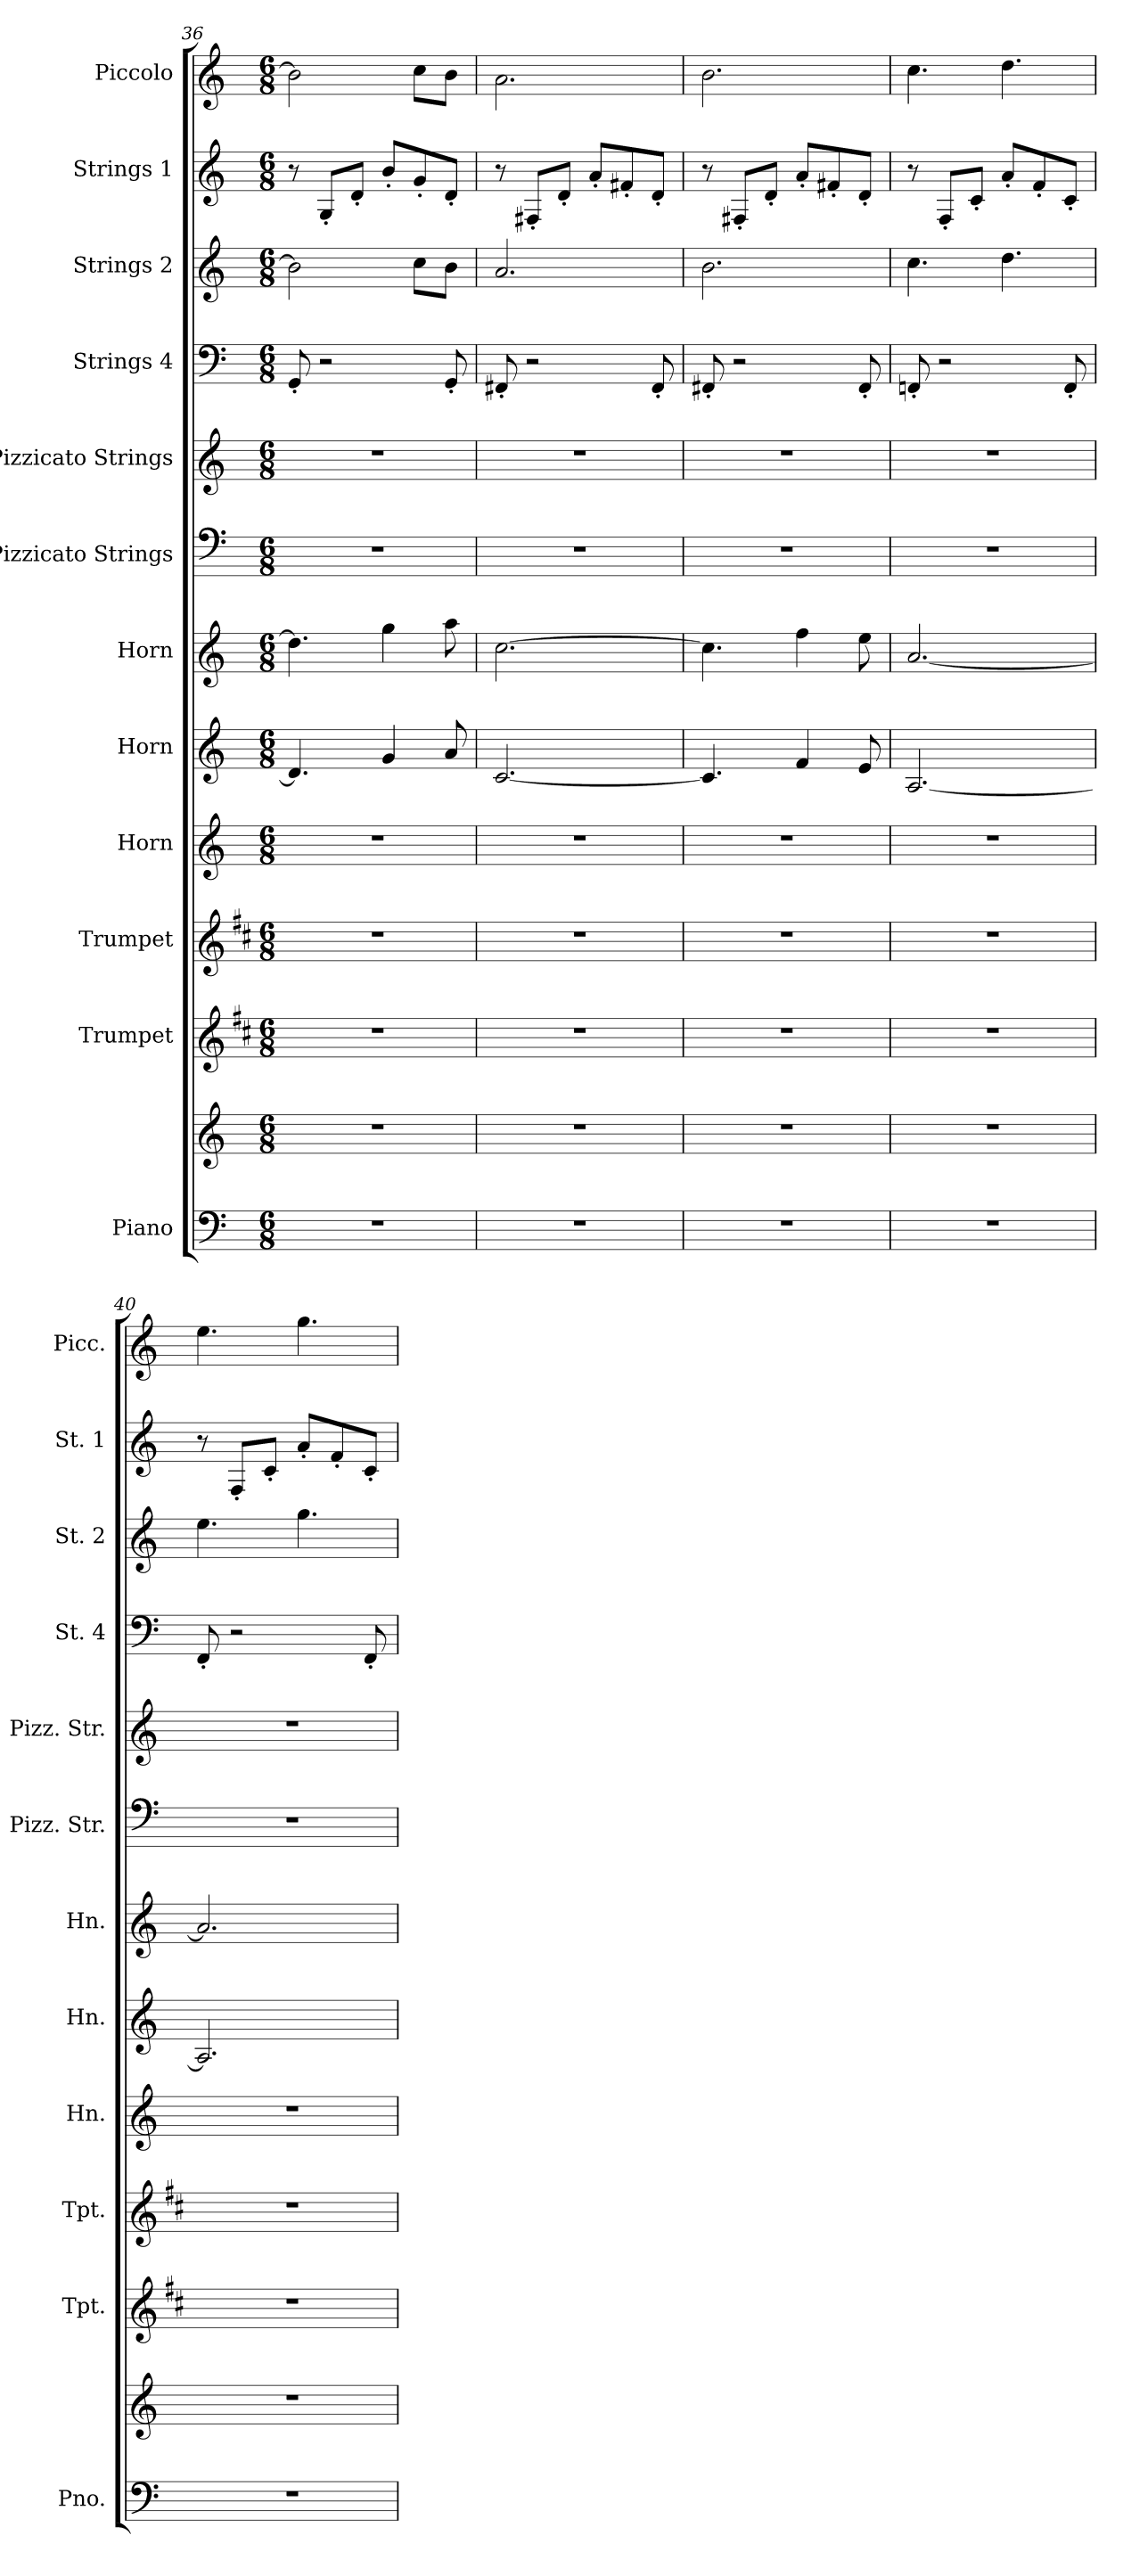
**kern	**kern	**kern	**kern	**kern	**kern	**kern	**kern	**kern	**kern	**kern	**kern	**kern
*part12	*part12	*part11	*part10	*part9	*part8	*part7	*part6	*part5	*part4	*part3	*part2	*part1
*staff13	*staff12	*staff11	*staff10	*staff9	*staff8	*staff7	*staff6	*staff5	*staff4	*staff3	*staff2	*staff1
*I"Piano	*	*I"Trumpet	*I"Trumpet	*I"Horn	*I"Horn	*I"Horn	*I"Pizzicato Strings	*I"Pizzicato Strings	*I"Strings 4	*I"Strings 2	*I"Strings 1	*I"Piccolo
*I'Pno.	*	*I'Tpt.	*I'Tpt.	*I'Hn.	*I'Hn.	*I'Hn.	*I'Pizz. Str.	*I'Pizz. Str.	*I'St. 4	*I'St. 2	*I'St. 1	*I'Picc.
*clefF4	*clefG2	*clefG2	*clefG2	*clefG2	*clefG2	*clefG2	*clefF5	*clefG2	*clefF4	*clefG2	*clefG2	*clefG2
*	*	*ITrd1c2	*ITrd1c2	*ITrd7c12	*ITrd7c12	*ITrd7c12	*	*	*	*	*	*ITrd-7c-12
*k[]	*k[]	*k[]	*k[]	*k[]	*k[]	*k[]	*k[]	*k[]	*k[]	*k[]	*k[]	*k[]
*M6/8	*M6/8	*M6/8	*M6/8	*M6/8	*M6/8	*M6/8	*M6/8	*M6/8	*M6/8	*M6/8	*M6/8	*M6/8
=36	=36	=36	=36	=36	=36	=36	=36	=36	=36	=36	=36	=36
2.r	2.r	2.r	2.r	2.r	4.D/]	4.d\]	2.r	2.r	8GG'/	2b\]	8r	2bb\]
.	.	.	.	.	.	.	.	.	2r	.	8G'/L	.
.	.	.	.	.	.	.	.	.	.	.	8d'/J	.
.	.	.	.	.	4G/	4g\	.	.	.	.	8b'/L	.
.	.	.	.	.	.	.	.	.	.	8cc\L	8g'/	8ccc\L
.	.	.	.	.	8A/	8a\	.	.	8GG'/	8b\J	8d'/J	8bb\J
!!LO:LB:g=z
=37	=37	=37	=37	=37	=37	=37	=37	=37	=37	=37	=37	=37
2.r	2.r	2.r	2.r	2.r	[2.C/	[2.c\	2.r	2.r	8FF#X'/	2.a/	8r	2.aa\
.	.	.	.	.	.	.	.	.	2r	.	8F#X'/L	.
.	.	.	.	.	.	.	.	.	.	.	8d'/J	.
.	.	.	.	.	.	.	.	.	.	.	8a'/L	.
.	.	.	.	.	.	.	.	.	.	.	8f#X'/	.
.	.	.	.	.	.	.	.	.	8FF#'/	.	8d'/J	.
=38	=38	=38	=38	=38	=38	=38	=38	=38	=38	=38	=38	=38
2.r	2.r	2.r	2.r	2.r	4.C/]	4.c\]	2.r	2.r	8FF#X'/	2.b\	8r	2.bb\
.	.	.	.	.	.	.	.	.	2r	.	8F#X'/L	.
.	.	.	.	.	.	.	.	.	.	.	8d'/J	.
.	.	.	.	.	4F/	4f\	.	.	.	.	8a'/L	.
.	.	.	.	.	.	.	.	.	.	.	8f#X'/	.
.	.	.	.	.	8E/	8e\	.	.	8FF#'/	.	8d'/J	.
=39	=39	=39	=39	=39	=39	=39	=39	=39	=39	=39	=39	=39
2.r	2.r	2.r	2.r	2.r	[2.AA/	[2.A/	2.r	2.r	8FFni'/	4.cc\	8r	4.ccc\
.	.	.	.	.	.	.	.	.	2r	.	8F'/L	.
.	.	.	.	.	.	.	.	.	.	.	8c'/J	.
.	.	.	.	.	.	.	.	.	.	4.dd\	8a'/L	4.ddd\
.	.	.	.	.	.	.	.	.	.	.	8f'/	.
.	.	.	.	.	.	.	.	.	8FF'/	.	8c'/J	.
=40	=40	=40	=40	=40	=40	=40	=40	=40	=40	=40	=40	=40
2.r	2.r	2.r	2.r	2.r	2.AA/]	2.A/]	2.r	2.r	8FF'/	4.ee\	8r	4.eee\
.	.	.	.	.	.	.	.	.	2r	.	8F'/L	.
.	.	.	.	.	.	.	.	.	.	.	8c'/J	.
.	.	.	.	.	.	.	.	.	.	4.gg\	8a'/L	4.ggg\
.	.	.	.	.	.	.	.	.	.	.	8f'/	.
.	.	.	.	.	.	.	.	.	8FF'/	.	8c'/J	.
=	=	=	=	=	=	=	=	=	=	=	=	=
*-	*-	*-	*-	*-	*-	*-	*-	*-	*-	*-	*-	*-
